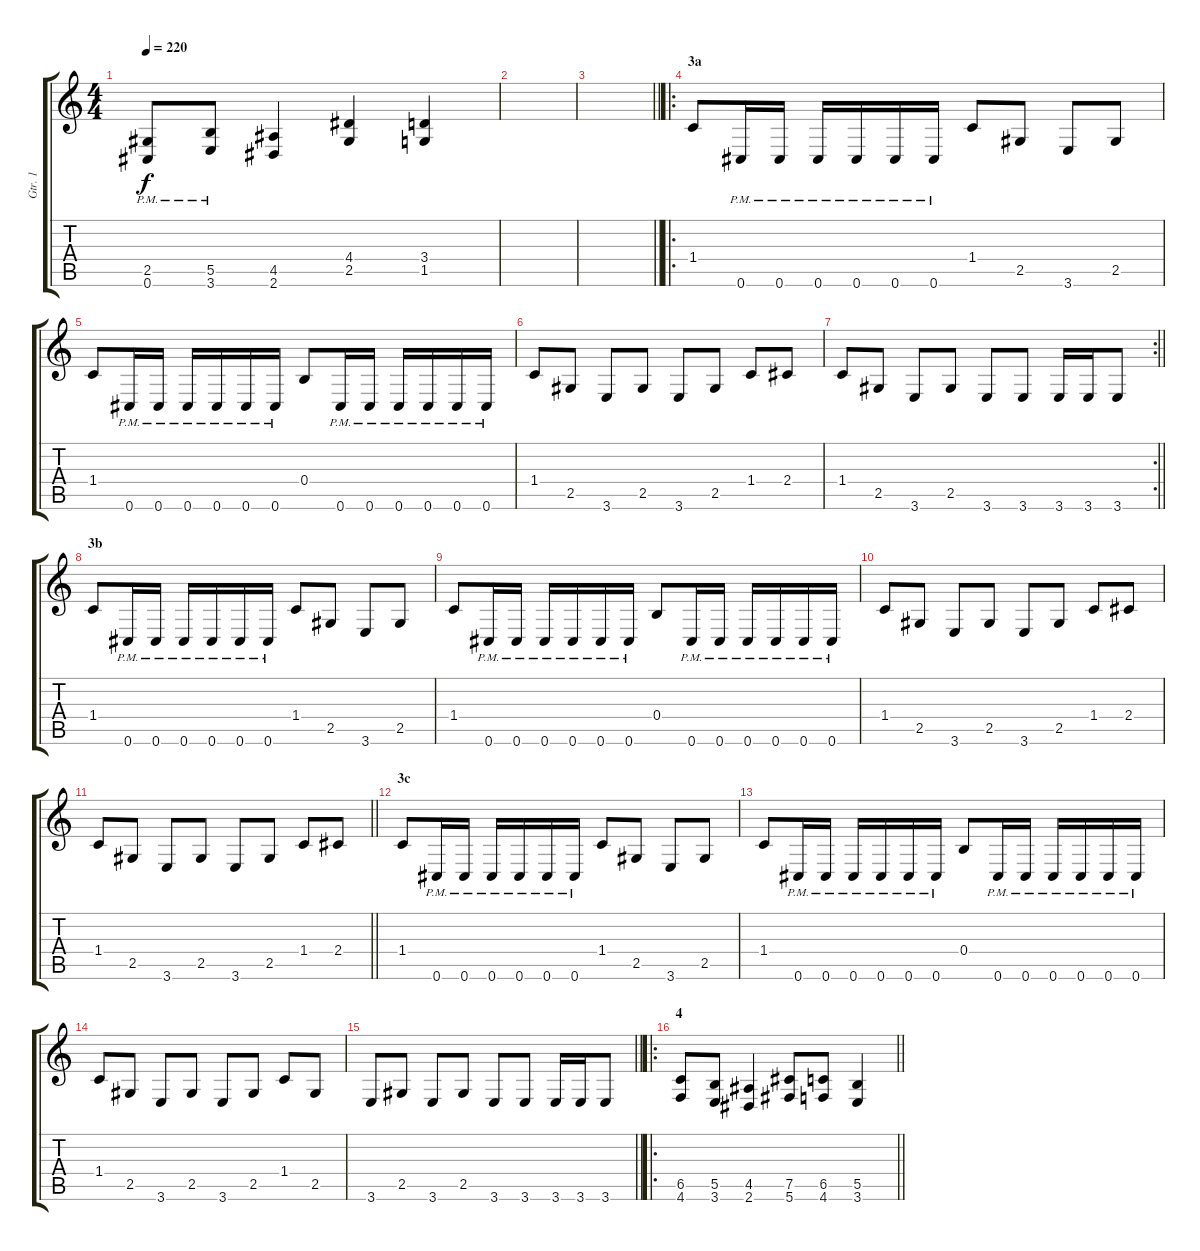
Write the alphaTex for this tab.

\track ("Gtr. 1" "Gtr. 1") {instrument distortionguitar}
\staff {score tabs}
\tuning (Db4 Ab3 E3 B2 Gb2 Db2) {hide}
\ts (4 4)
\tempo 220
\clef g2
\ks c
(2.5{pm} 0.6{pm}).8{dy f} (5.5{pm} 3.6{pm}).8 (4.5 2.6).4 (4.4 2.5).4 (3.4 1.5).4 |
|
\barLineRight lightlight
|
\ro
\section ("" "3a")
1.4.8 0.6{pm}.16 0.6{pm}.16 0.6{pm}.16 0.6{pm}.16 0.6{pm}.16 0.6{pm}.16 1.4.8 2.5.8 3.6.8 2.5.8 |
1.4.8 0.6{pm}.16 0.6{pm}.16 0.6{pm}.16 0.6{pm}.16 0.6{pm}.16 0.6{pm}.16 0.4.8 0.6{pm}.16 0.6{pm}.16 0.6{pm}.16 0.6{pm}.16 0.6{pm}.16 0.6{pm}.16 |
1.4.8 2.5.8 3.6.8 2.5.8 3.6.8 2.5.8 1.4.8 2.4.8 |
\rc 2
\barLineRight lightlight
1.4.8 2.5.8 3.6.8 2.5.8 3.6.8 3.6.8 3.6.16 3.6.16 3.6.8 |
\section ("" "3b")
1.4.8 0.6{pm}.16 0.6{pm}.16 0.6{pm}.16 0.6{pm}.16 0.6{pm}.16 0.6{pm}.16 1.4.8 2.5.8 3.6.8 2.5.8 |
1.4.8 0.6{pm}.16 0.6{pm}.16 0.6{pm}.16 0.6{pm}.16 0.6{pm}.16 0.6{pm}.16 0.4.8 0.6{pm}.16 0.6{pm}.16 0.6{pm}.16 0.6{pm}.16 0.6{pm}.16 0.6{pm}.16 |
1.4.8 2.5.8 3.6.8 2.5.8 3.6.8 2.5.8 1.4.8 2.4.8 |
\barLineRight lightlight
1.4.8 2.5.8 3.6.8 2.5.8 3.6.8 2.5.8 1.4.8 2.4.8 |
\section ("" "3c")
1.4.8 0.6{pm}.16 0.6{pm}.16 0.6{pm}.16 0.6{pm}.16 0.6{pm}.16 0.6{pm}.16 1.4.8 2.5.8 3.6.8 2.5.8 |
1.4.8 0.6{pm}.16 0.6{pm}.16 0.6{pm}.16 0.6{pm}.16 0.6{pm}.16 0.6{pm}.16 0.4.8 0.6{pm}.16 0.6{pm}.16 0.6{pm}.16 0.6{pm}.16 0.6{pm}.16 0.6{pm}.16 |
1.4.8 2.5.8 3.6.8 2.5.8 3.6.8 2.5.8 1.4.8 2.5.8 |
\barLineRight lightlight
3.6.8 2.5.8 3.6.8 2.5.8 3.6.8 3.6.8 3.6.16 3.6.16 3.6.8 |
\ro
\section ("" "4")
\barLineRight lightlight
(6.5 4.6).8 (5.5 3.6).8 (4.5 2.6).4 (7.5 5.6).8 (6.5 4.6).8 (5.5 3.6).4
